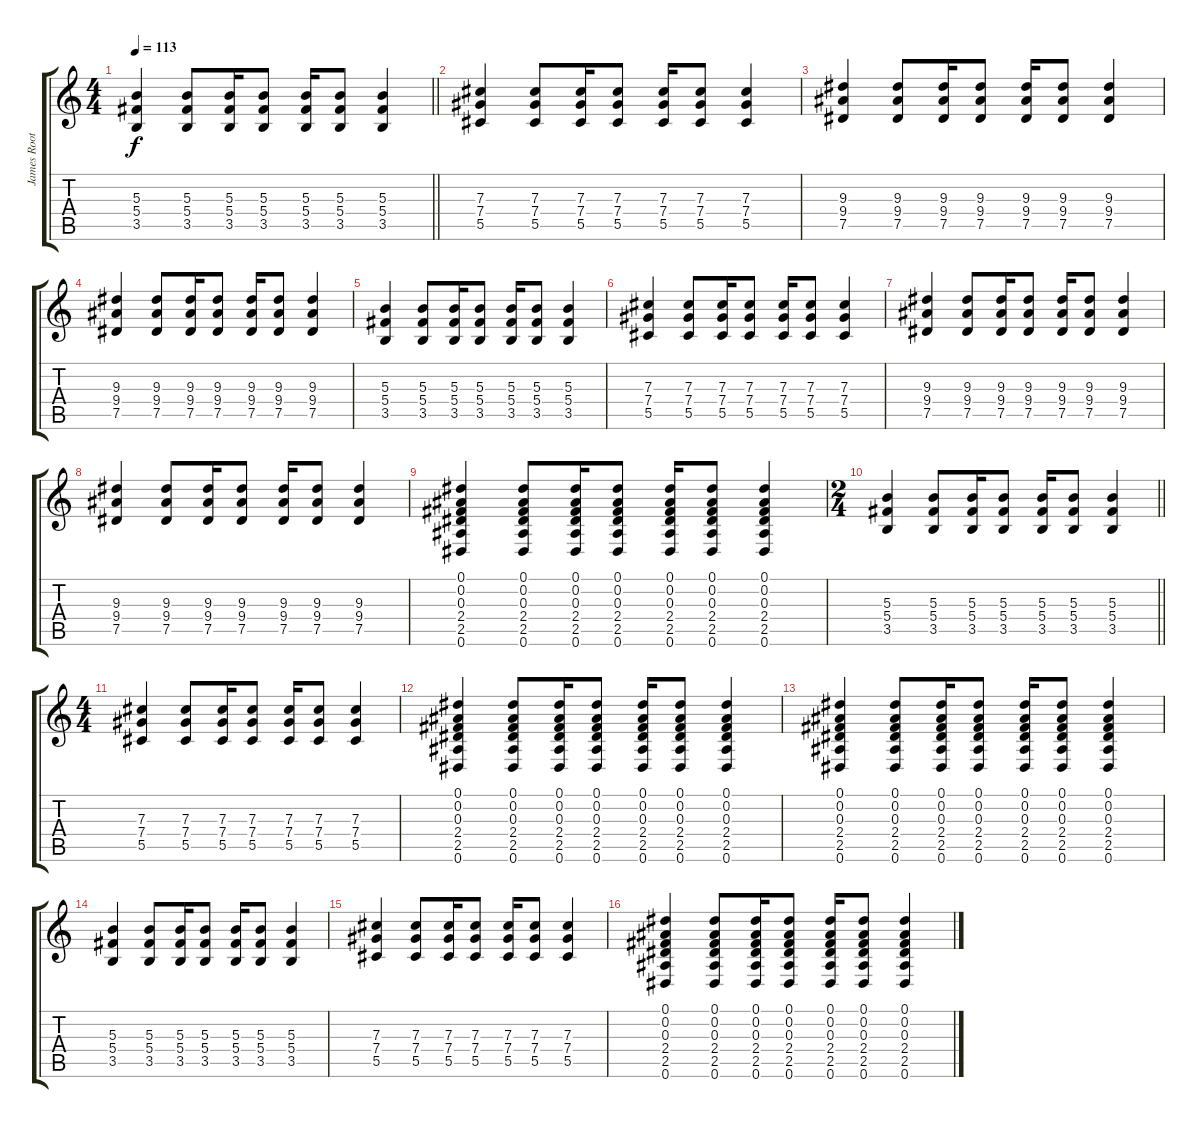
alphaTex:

\track ("James Root" "James Root") {instrument acousticguitarsteel}
\staff {score tabs}
\tuning (Eb4 Bb3 Gb3 Db3 Ab2 Eb2) {hide}
\ts (4 4)
\tempo 113
\clef g2
\barLineRight lightlight
\ks c
(5.3 5.4 3.5).4{dy f instrument electricguitarclean} (5.3 5.4 3.5).8 (5.3 5.4 3.5).16 (5.3 5.4 3.5).8 (5.3 5.4 3.5).16 (5.3 5.4 3.5).8 (5.3 5.4 3.5).4 |
(7.3 7.4 5.5).4 (7.3 7.4 5.5).8 (7.3 7.4 5.5).16 (7.3 7.4 5.5).8 (7.3 7.4 5.5).16 (7.3 7.4 5.5).8 (7.3 7.4 5.5).4 |
(9.3 9.4 7.5).4 (9.3 9.4 7.5).8 (9.3 9.4 7.5).16 (9.3 9.4 7.5).8 (9.3 9.4 7.5).16 (9.3 9.4 7.5).8 (9.3 9.4 7.5).4 |
(9.3 9.4 7.5).4 (9.3 9.4 7.5).8 (9.3 9.4 7.5).16 (9.3 9.4 7.5).8 (9.3 9.4 7.5).16 (9.3 9.4 7.5).8 (9.3 9.4 7.5).4 |
(5.3 5.4 3.5).4 (5.3 5.4 3.5).8 (5.3 5.4 3.5).16 (5.3 5.4 3.5).8 (5.3 5.4 3.5).16 (5.3 5.4 3.5).8 (5.3 5.4 3.5).4 |
(7.3 7.4 5.5).4 (7.3 7.4 5.5).8 (7.3 7.4 5.5).16 (7.3 7.4 5.5).8 (7.3 7.4 5.5).16 (7.3 7.4 5.5).8 (7.3 7.4 5.5).4 |
(9.3 9.4 7.5).4 (9.3 9.4 7.5).8 (9.3 9.4 7.5).16 (9.3 9.4 7.5).8 (9.3 9.4 7.5).16 (9.3 9.4 7.5).8 (9.3 9.4 7.5).4 |
(9.3 9.4 7.5).4 (9.3 9.4 7.5).8 (9.3 9.4 7.5).16 (9.3 9.4 7.5).8 (9.3 9.4 7.5).16 (9.3 9.4 7.5).8 (9.3 9.4 7.5).4 |
(0.1 0.2 0.3 2.4 2.5 0.6).4 (0.1 0.2 0.3 2.4 2.5 0.6).8 (0.1 0.2 0.3 2.4 2.5 0.6).16 (0.1 0.2 0.3 2.4 2.5 0.6).8 (0.1 0.2 0.3 2.4 2.5 0.6).16 (0.1 0.2 0.3 2.4 2.5 0.6).8 (0.1 0.2 0.3 2.4 2.5 0.6).4 |
\ts (2 4)
\barLineRight lightlight
(5.3 5.4 3.5).4 (5.3 5.4 3.5).8 (5.3 5.4 3.5).16 (5.3 5.4 3.5).8 (5.3 5.4 3.5).16 (5.3 5.4 3.5).8 (5.3 5.4 3.5).4 |
\ts (4 4)
(7.3 7.4 5.5).4 (7.3 7.4 5.5).8 (7.3 7.4 5.5).16 (7.3 7.4 5.5).8 (7.3 7.4 5.5).16 (7.3 7.4 5.5).8 (7.3 7.4 5.5).4 |
(0.1 0.2 0.3 2.4 2.5 0.6).4 (0.1 0.2 0.3 2.4 2.5 0.6).8 (0.1 0.2 0.3 2.4 2.5 0.6).16 (0.1 0.2 0.3 2.4 2.5 0.6).8 (0.1 0.2 0.3 2.4 2.5 0.6).16 (0.1 0.2 0.3 2.4 2.5 0.6).8 (0.1 0.2 0.3 2.4 2.5 0.6).4 |
(0.1 0.2 0.3 2.4 2.5 0.6).4 (0.1 0.2 0.3 2.4 2.5 0.6).8 (0.1 0.2 0.3 2.4 2.5 0.6).16 (0.1 0.2 0.3 2.4 2.5 0.6).8 (0.1 0.2 0.3 2.4 2.5 0.6).16 (0.1 0.2 0.3 2.4 2.5 0.6).8 (0.1 0.2 0.3 2.4 2.5 0.6).4 |
(5.3 5.4 3.5).4 (5.3 5.4 3.5).8 (5.3 5.4 3.5).16 (5.3 5.4 3.5).8 (5.3 5.4 3.5).16 (5.3 5.4 3.5).8 (5.3 5.4 3.5).4 |
(7.3 7.4 5.5).4 (7.3 7.4 5.5).8 (7.3 7.4 5.5).16 (7.3 7.4 5.5).8 (7.3 7.4 5.5).16 (7.3 7.4 5.5).8 (7.3 7.4 5.5).4 |
(0.1 0.2 0.3 2.4 2.5 0.6).4 (0.1 0.2 0.3 2.4 2.5 0.6).8 (0.1 0.2 0.3 2.4 2.5 0.6).16 (0.1 0.2 0.3 2.4 2.5 0.6).8 (0.1 0.2 0.3 2.4 2.5 0.6).16 (0.1 0.2 0.3 2.4 2.5 0.6).8 (0.1 0.2 0.3 2.4 2.5 0.6).4
